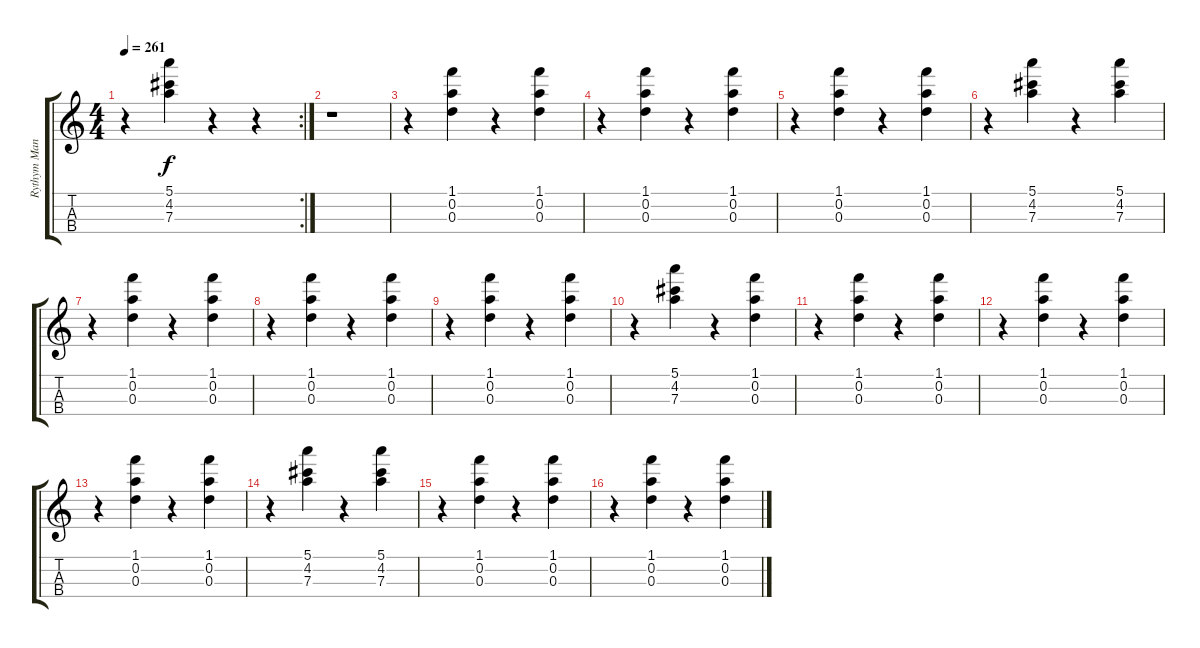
\track ("Rythym Mandolin" "Rythym Man") {instrument banjo}
\staff {score tabs}
\tuning (E5 A4 D4 G3) {hide}
\displaytranspose 12
\rc 2
\ts (4 4)
\tempo 261
\clef g2
\ks c
r.4{dy f} (5.1 4.2 7.3).4 r.4 r.4 |
r.1 |
r.4 (1.1 0.2 0.3).4 r.4 (1.1 0.2 0.3).4 |
r.4 (1.1 0.2 0.3).4 r.4 (1.1 0.2 0.3).4 |
r.4 (1.1 0.2 0.3).4 r.4 (1.1 0.2 0.3).4 |
r.4 (5.1 4.2 7.3).4 r.4 (5.1 4.2 7.3).4 |
r.4 (1.1 0.2 0.3).4 r.4 (1.1 0.2 0.3).4 |
r.4 (1.1 0.2 0.3).4 r.4 (1.1 0.2 0.3).4 |
r.4 (1.1 0.2 0.3).4 r.4 (1.1 0.2 0.3).4 |
r.4 (5.1 4.2 7.3).4 r.4 (1.1 0.2 0.3).4 |
r.4 (1.1 0.2 0.3).4 r.4 (1.1 0.2 0.3).4 |
r.4 (1.1 0.2 0.3).4 r.4 (1.1 0.2 0.3).4 |
r.4 (1.1 0.2 0.3).4 r.4 (1.1 0.2 0.3).4 |
r.4 (5.1 4.2 7.3).4 r.4 (5.1 4.2 7.3).4 |
r.4 (1.1 0.2 0.3).4 r.4 (1.1 0.2 0.3).4 |
r.4 (1.1 0.2 0.3).4 r.4 (1.1 0.2 0.3).4
